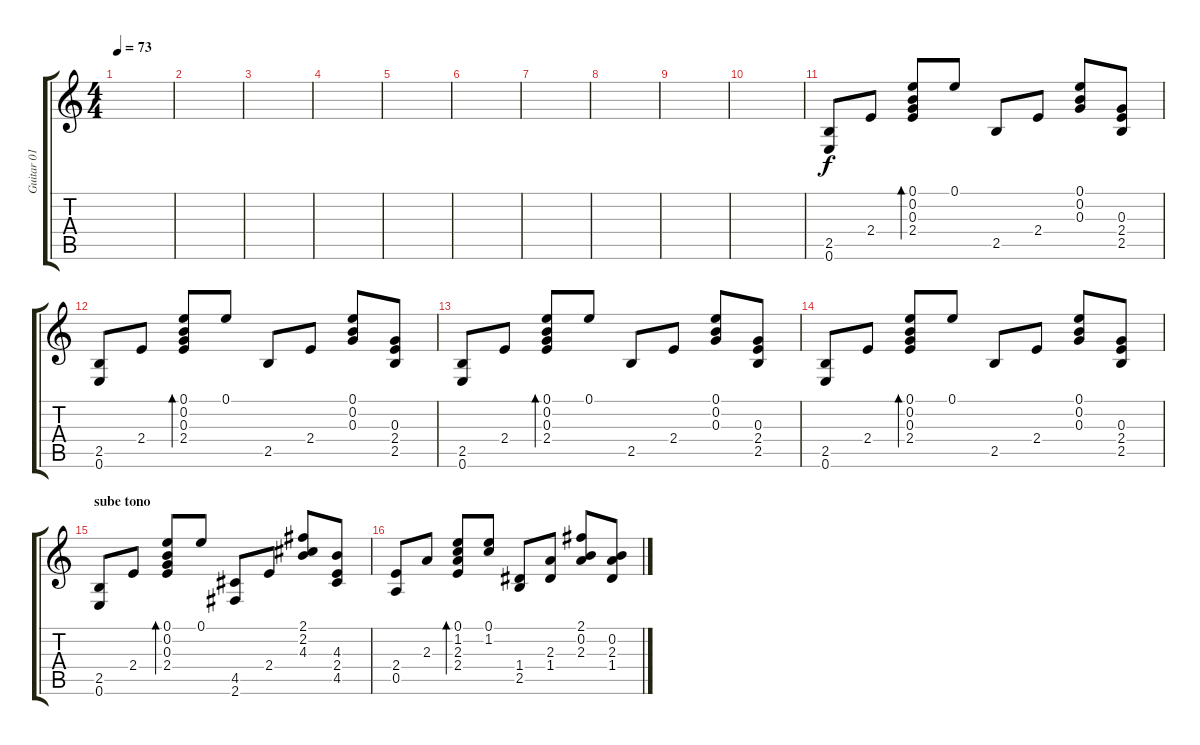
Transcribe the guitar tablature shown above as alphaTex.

\track ("Guitar 01" "Guitar 01") {instrument acousticguitarnylon}
\staff {score tabs}
\tuning (E4 B3 G3 D3 A2 E2) {hide}
\ts (4 4)
\tempo 73
\clef g2
\ks c
|
|
|
|
|
|
|
|
|
|
(2.5 0.6).8 2.4.8 (0.1 0.2 0.3 2.4).8{bd 240} 0.1.8 2.5.8 2.4.8 (0.1 0.2 0.3).8 (0.3 2.4 2.5).8 |
(2.5 0.6).8 2.4.8 (0.1 0.2 0.3 2.4).8{bd 240} 0.1.8 2.5.8 2.4.8 (0.1 0.2 0.3).8 (0.3 2.4 2.5).8 |
(2.5 0.6).8 2.4.8 (0.1 0.2 0.3 2.4).8{bd 240} 0.1.8 2.5.8 2.4.8 (0.1 0.2 0.3).8 (0.3 2.4 2.5).8 |
(2.5 0.6).8 2.4.8 (0.1 0.2 0.3 2.4).8{bd 240} 0.1.8 2.5.8 2.4.8 (0.1 0.2 0.3).8 (0.3 2.4 2.5).8 |
\section ("" "sube tono")
(2.5 0.6).8 2.4.8 (0.1 0.2 0.3 2.4).8{bd 240} 0.1.8 (4.5 2.6).8 2.4.8 (2.1 2.2 4.3).8 (4.3 2.4 4.5).8 |
(2.4 0.5).8 2.3.8 (0.1 1.2 2.3 2.4).8{bd 240} (0.1 1.2).8 (1.4 2.5).8 (2.3 1.4).8 (2.1 0.2 2.3).8 (0.2 2.3 1.4).8
